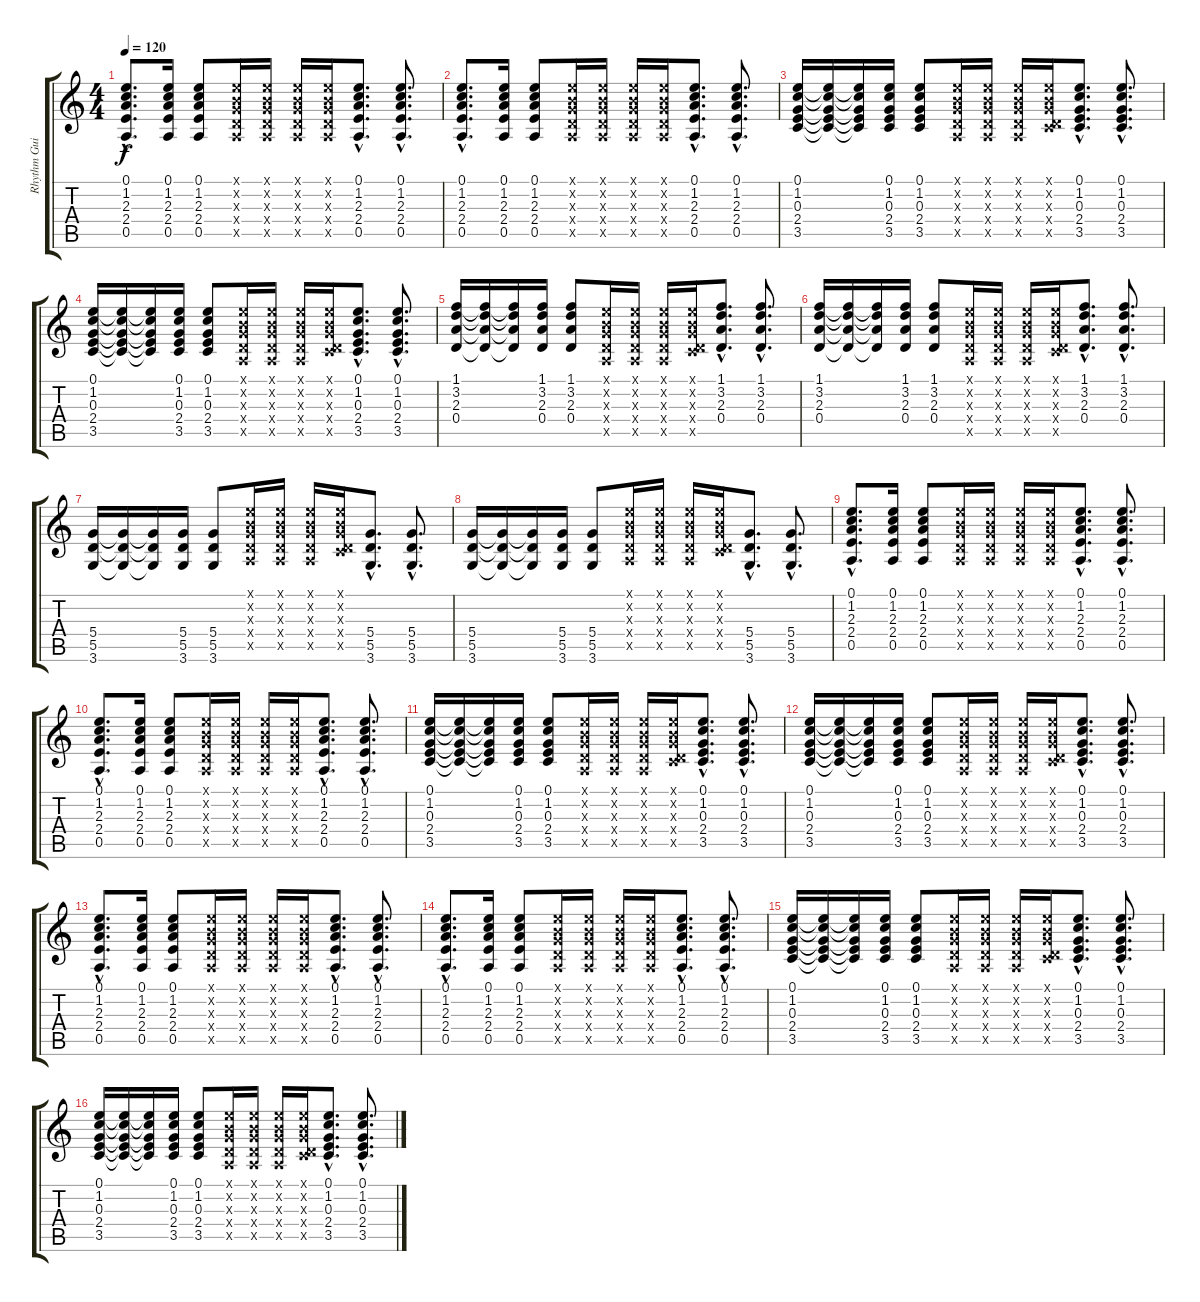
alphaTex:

\track ("Rhythm Guitar" "Rhythm Gui") {instrument overdrivenguitar}
\staff {score tabs}
\tuning (E4 B3 G3 D3 A2 E2) {hide}
\ts (4 4)
\tempo 120
\clef g2
\ks c
(0.1{hac} 1.2{hac} 2.3{hac} 2.4{hac} 0.5{hac}).8{d dy f} (0.1 1.2 2.3 2.4 0.5).16 (0.1 1.2 2.3 2.4 0.5).8 (0.1{x} 0.2{x} 0.3{x} 0.4{x} 0.5{x}).16 (0.1{x} 0.2{x} 0.3{x} 0.4{x} 0.5{x}).16 (0.1{x} 0.2{x} 0.3{x} 0.4{x} 0.5{x}).16 (0.1{x} 0.2{x} 0.3{x} 0.4{x} 0.5{x}).16 (0.1{hac} 1.2{hac} 2.3{hac} 2.4{hac} 0.5{hac}).8{d} (0.1{hac} 1.2{hac} 2.3{hac} 2.4{hac} 0.5{hac}).8{d} |
(0.1{hac} 1.2{hac} 2.3{hac} 2.4{hac} 0.5{hac}).8{d} (0.1 1.2 2.3 2.4 0.5).16 (0.1 1.2 2.3 2.4 0.5).8 (0.1{x} 0.2{x} 0.3{x} 0.4{x} 0.5{x}).16 (0.1{x} 0.2{x} 0.3{x} 0.4{x} 0.5{x}).16 (0.1{x} 0.2{x} 0.3{x} 0.4{x} 0.5{x}).16 (0.1{x} 0.2{x} 0.3{x} 0.4{x} 0.5{x}).16 (0.1{hac} 1.2{hac} 2.3{hac} 2.4{hac} 0.5{hac}).8{d} (0.1{hac} 1.2{hac} 2.3{hac} 2.4{hac} 0.5{hac}).8{d} |
(0.1 1.2 0.3 2.4 3.5).16 (0.1{t} 1.2{t} 0.3{t} 2.4{t} 3.5{t}).16 (0.1{t} 1.2{t} 0.3{t} 2.4{t} 3.5{t}).16 (0.1 1.2 0.3 2.4 3.5).16 (0.1 1.2 0.3 2.4 3.5).8 (0.1{x} 0.2{x} 0.3{x} 0.4{x} 0.5{x}).16 (0.1{x} 0.2{x} 0.3{x} 0.4{x} 0.5{x}).16 (0.1{x} 0.2{x} 0.3{x} 0.4{x} 0.5{x}).16 (0.1{x} 0.2{x} 0.3{x} 0.4{x} 3.5{x}).16 (0.1{hac} 1.2{hac} 0.3{hac} 2.4{hac} 3.5{hac}).8{d} (0.1{hac} 1.2{hac} 0.3{hac} 2.4{hac} 3.5{hac}).8{d} |
(0.1 1.2 0.3 2.4 3.5).16 (0.1{t} 1.2{t} 0.3{t} 2.4{t} 3.5{t}).16 (0.1{t} 1.2{t} 0.3{t} 2.4{t} 3.5{t}).16 (0.1 1.2 0.3 2.4 3.5).16 (0.1 1.2 0.3 2.4 3.5).8 (0.1{x} 0.2{x} 0.3{x} 0.4{x} 0.5{x}).16 (0.1{x} 0.2{x} 0.3{x} 0.4{x} 0.5{x}).16 (0.1{x} 0.2{x} 0.3{x} 0.4{x} 0.5{x}).16 (0.1{x} 0.2{x} 0.3{x} 0.4{x} 3.5{x}).16 (0.1{hac} 1.2{hac} 0.3{hac} 2.4{hac} 3.5{hac}).8{d} (0.1{hac} 1.2{hac} 0.3{hac} 2.4{hac} 3.5{hac}).8{d} |
(1.1 3.2 2.3 0.4).16 (1.1{t} 3.2{t} 2.3{t} 0.4{t}).16 (1.1{t} 3.2{t} 2.3{t} 0.4{t}).16 (1.1 3.2 2.3 0.4).16 (1.1 3.2 2.3 0.4).8 (0.1{x} 0.2{x} 0.3{x} 0.4{x} 0.5{x}).16 (0.1{x} 0.2{x} 0.3{x} 0.4{x} 0.5{x}).16 (0.1{x} 0.2{x} 0.3{x} 0.4{x} 0.5{x}).16 (0.1{x} 0.2{x} 0.3{x} 0.4{x} 3.5{x}).16 (1.1{hac} 3.2{hac} 2.3{hac} 0.4{hac}).8{d} (1.1{hac} 3.2{hac} 2.3{hac} 0.4{hac}).8{d} |
(1.1 3.2 2.3 0.4).16 (1.1{t} 3.2{t} 2.3{t} 0.4{t}).16 (1.1{t} 3.2{t} 2.3{t} 0.4{t}).16 (1.1 3.2 2.3 0.4).16 (1.1 3.2 2.3 0.4).8 (0.1{x} 0.2{x} 0.3{x} 0.4{x} 0.5{x}).16 (0.1{x} 0.2{x} 0.3{x} 0.4{x} 0.5{x}).16 (0.1{x} 0.2{x} 0.3{x} 0.4{x} 0.5{x}).16 (0.1{x} 0.2{x} 0.3{x} 0.4{x} 3.5{x}).16 (1.1{hac} 3.2{hac} 2.3{hac} 0.4{hac}).8{d} (1.1{hac} 3.2{hac} 2.3{hac} 0.4{hac}).8{d} |
(5.4 5.5 3.6).16 (5.4{t} 5.5{t} 3.6{t}).16 (5.4{t} 5.5{t} 3.6{t}).16 (5.4 5.5 3.6).16 (5.4 5.5 3.6).8 (0.1{x} 0.2{x} 0.3{x} 0.4{x} 0.5{x}).16 (0.1{x} 0.2{x} 0.3{x} 0.4{x} 0.5{x}).16 (0.1{x} 0.2{x} 0.3{x} 0.4{x} 0.5{x}).16 (0.1{x} 0.2{x} 0.3{x} 0.4{x} 3.5{x}).16 (5.4{hac} 5.5{hac} 3.6{hac}).8{d} (5.4{hac} 5.5{hac} 3.6{hac}).8{d} |
(5.4 5.5 3.6).16 (5.4{t} 5.5{t} 3.6{t}).16 (5.4{t} 5.5{t} 3.6{t}).16 (5.4 5.5 3.6).16 (5.4 5.5 3.6).8 (0.1{x} 0.2{x} 0.3{x} 0.4{x} 0.5{x}).16 (0.1{x} 0.2{x} 0.3{x} 0.4{x} 0.5{x}).16 (0.1{x} 0.2{x} 0.3{x} 0.4{x} 0.5{x}).16 (0.1{x} 0.2{x} 0.3{x} 0.4{x} 3.5{x}).16 (5.4{hac} 5.5{hac} 3.6{hac}).8{d} (5.4{hac} 5.5{hac} 3.6{hac}).8{d} |
(0.1{hac} 1.2{hac} 2.3{hac} 2.4{hac} 0.5{hac}).8{d} (0.1 1.2 2.3 2.4 0.5).16 (0.1 1.2 2.3 2.4 0.5).8 (0.1{x} 0.2{x} 0.3{x} 0.4{x} 0.5{x}).16 (0.1{x} 0.2{x} 0.3{x} 0.4{x} 0.5{x}).16 (0.1{x} 0.2{x} 0.3{x} 0.4{x} 0.5{x}).16 (0.1{x} 0.2{x} 0.3{x} 0.4{x} 0.5{x}).16 (0.1{hac} 1.2{hac} 2.3{hac} 2.4{hac} 0.5{hac}).8{d} (0.1{hac} 1.2{hac} 2.3{hac} 2.4{hac} 0.5{hac}).8{d} |
(0.1{hac} 1.2{hac} 2.3{hac} 2.4{hac} 0.5{hac}).8{d} (0.1 1.2 2.3 2.4 0.5).16 (0.1 1.2 2.3 2.4 0.5).8 (0.1{x} 0.2{x} 0.3{x} 0.4{x} 0.5{x}).16 (0.1{x} 0.2{x} 0.3{x} 0.4{x} 0.5{x}).16 (0.1{x} 0.2{x} 0.3{x} 0.4{x} 0.5{x}).16 (0.1{x} 0.2{x} 0.3{x} 0.4{x} 0.5{x}).16 (0.1{hac} 1.2{hac} 2.3{hac} 2.4{hac} 0.5{hac}).8{d} (0.1{hac} 1.2{hac} 2.3{hac} 2.4{hac} 0.5{hac}).8{d} |
(0.1 1.2 0.3 2.4 3.5).16 (0.1{t} 1.2{t} 0.3{t} 2.4{t} 3.5{t}).16 (0.1{t} 1.2{t} 0.3{t} 2.4{t} 3.5{t}).16 (0.1 1.2 0.3 2.4 3.5).16 (0.1 1.2 0.3 2.4 3.5).8 (0.1{x} 0.2{x} 0.3{x} 0.4{x} 0.5{x}).16 (0.1{x} 0.2{x} 0.3{x} 0.4{x} 0.5{x}).16 (0.1{x} 0.2{x} 0.3{x} 0.4{x} 0.5{x}).16 (0.1{x} 0.2{x} 0.3{x} 0.4{x} 3.5{x}).16 (0.1{hac} 1.2{hac} 0.3{hac} 2.4{hac} 3.5{hac}).8{d} (0.1{hac} 1.2{hac} 0.3{hac} 2.4{hac} 3.5{hac}).8{d} |
(0.1 1.2 0.3 2.4 3.5).16 (0.1{t} 1.2{t} 0.3{t} 2.4{t} 3.5{t}).16 (0.1{t} 1.2{t} 0.3{t} 2.4{t} 3.5{t}).16 (0.1 1.2 0.3 2.4 3.5).16 (0.1 1.2 0.3 2.4 3.5).8 (0.1{x} 0.2{x} 0.3{x} 0.4{x} 0.5{x}).16 (0.1{x} 0.2{x} 0.3{x} 0.4{x} 0.5{x}).16 (0.1{x} 0.2{x} 0.3{x} 0.4{x} 0.5{x}).16 (0.1{x} 0.2{x} 0.3{x} 0.4{x} 3.5{x}).16 (0.1{hac} 1.2{hac} 0.3{hac} 2.4{hac} 3.5{hac}).8{d} (0.1{hac} 1.2{hac} 0.3{hac} 2.4{hac} 3.5{hac}).8{d} |
(0.1{hac} 1.2{hac} 2.3{hac} 2.4{hac} 0.5{hac}).8{d} (0.1 1.2 2.3 2.4 0.5).16 (0.1 1.2 2.3 2.4 0.5).8 (0.1{x} 0.2{x} 0.3{x} 0.4{x} 0.5{x}).16 (0.1{x} 0.2{x} 0.3{x} 0.4{x} 0.5{x}).16 (0.1{x} 0.2{x} 0.3{x} 0.4{x} 0.5{x}).16 (0.1{x} 0.2{x} 0.3{x} 0.4{x} 0.5{x}).16 (0.1{hac} 1.2{hac} 2.3{hac} 2.4{hac} 0.5{hac}).8{d} (0.1{hac} 1.2{hac} 2.3{hac} 2.4{hac} 0.5{hac}).8{d} |
(0.1{hac} 1.2{hac} 2.3{hac} 2.4{hac} 0.5{hac}).8{d} (0.1 1.2 2.3 2.4 0.5).16 (0.1 1.2 2.3 2.4 0.5).8 (0.1{x} 0.2{x} 0.3{x} 0.4{x} 0.5{x}).16 (0.1{x} 0.2{x} 0.3{x} 0.4{x} 0.5{x}).16 (0.1{x} 0.2{x} 0.3{x} 0.4{x} 0.5{x}).16 (0.1{x} 0.2{x} 0.3{x} 0.4{x} 0.5{x}).16 (0.1{hac} 1.2{hac} 2.3{hac} 2.4{hac} 0.5{hac}).8{d} (0.1{hac} 1.2{hac} 2.3{hac} 2.4{hac} 0.5{hac}).8{d} |
(0.1 1.2 0.3 2.4 3.5).16 (0.1{t} 1.2{t} 0.3{t} 2.4{t} 3.5{t}).16 (0.1{t} 1.2{t} 0.3{t} 2.4{t} 3.5{t}).16 (0.1 1.2 0.3 2.4 3.5).16 (0.1 1.2 0.3 2.4 3.5).8 (0.1{x} 0.2{x} 0.3{x} 0.4{x} 0.5{x}).16 (0.1{x} 0.2{x} 0.3{x} 0.4{x} 0.5{x}).16 (0.1{x} 0.2{x} 0.3{x} 0.4{x} 0.5{x}).16 (0.1{x} 0.2{x} 0.3{x} 0.4{x} 3.5{x}).16 (0.1{hac} 1.2{hac} 0.3{hac} 2.4{hac} 3.5{hac}).8{d} (0.1{hac} 1.2{hac} 0.3{hac} 2.4{hac} 3.5{hac}).8{d} |
(0.1 1.2 0.3 2.4 3.5).16 (0.1{t} 1.2{t} 0.3{t} 2.4{t} 3.5{t}).16 (0.1{t} 1.2{t} 0.3{t} 2.4{t} 3.5{t}).16 (0.1 1.2 0.3 2.4 3.5).16 (0.1 1.2 0.3 2.4 3.5).8 (0.1{x} 0.2{x} 0.3{x} 0.4{x} 0.5{x}).16 (0.1{x} 0.2{x} 0.3{x} 0.4{x} 0.5{x}).16 (0.1{x} 0.2{x} 0.3{x} 0.4{x} 0.5{x}).16 (0.1{x} 0.2{x} 0.3{x} 0.4{x} 3.5{x}).16 (0.1{hac} 1.2{hac} 0.3{hac} 2.4{hac} 3.5{hac}).8{d} (0.1{hac} 1.2{hac} 0.3{hac} 2.4{hac} 3.5{hac}).8{d}
